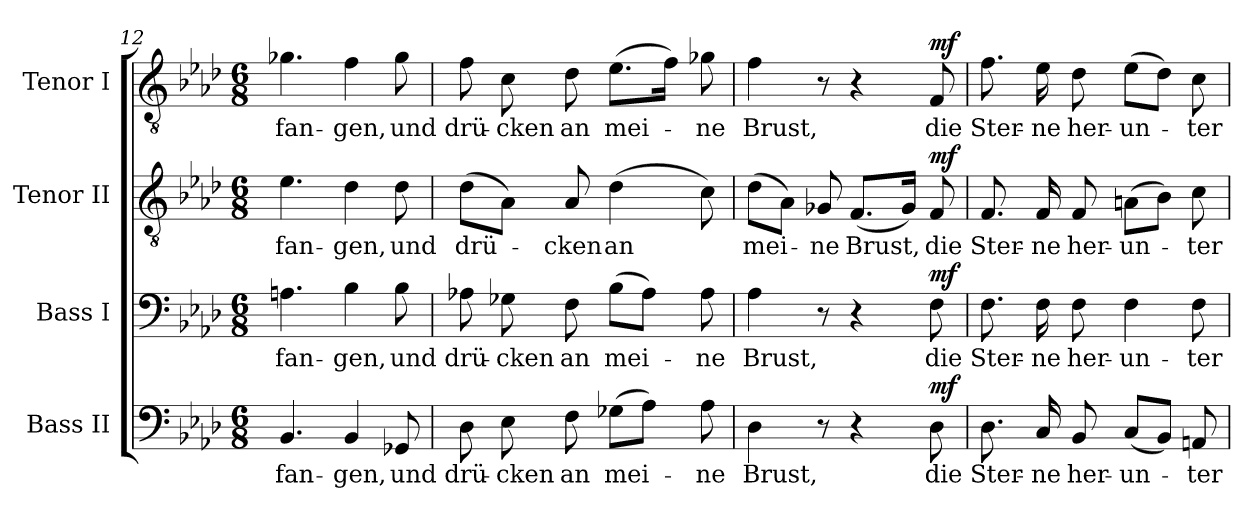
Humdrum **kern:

**kern	**text	**dynam	**kern	**text	**dynam	**kern	**text	**dynam	**kern	**text	**dynam
*part4	*part4	*part4	*part3	*part3	*part3	*part2	*part2	*part2	*part1	*part1	*part1
*staff4	*staff4	*staff4	*staff3	*staff3	*staff3	*staff2	*staff2	*staff2	*staff1	*staff1	*staff1
*I"Bass II	*	*	*I"Bass I	*	*	*I"Tenor II	*	*	*I"Tenor I	*	*
*I'B.	*	*	*I'B.	*	*	*I'T.	*	*	*I'T.	*	*
*clefF4	*	*	*clefF4	*	*	*clefGv2	*	*	*clefGv2	*	*
*	*	*	*	*	*	*ITrd7c12	*	*	*ITrd7c12	*	*
*k[b-e-a-d-]	*	*	*k[b-e-a-d-]	*	*	*k[b-e-a-d-]	*	*	*k[b-e-a-d-]	*	*
*A-:	*	*	*A-:	*	*	*A-:	*	*	*A-:	*	*
*M6/8	*	*	*M6/8	*	*	*M6/8	*	*	*M6/8	*	*
=12	=12	=12	=12	=12	=12	=12	=12	=12	=12	=12	=12
!	!LO:LY:b:color=#000000	!	!	!	!	!	!	!	!	!	!
!	!	!	!	!LO:LY:b:color=#000000	!	!	!	!	!	!	!
!	!	!	!	!	!	!	!LO:LY:b:color=#000000	!	!	!	!
!	!	!	!	!	!	!	!	!	!	!LO:LY:b:color=#000000	!
4.BB-i/	-fan-	.	4.Ani\	-fan-	.	4.E-i\	-fan-	.	4.G-Xi\	-fan-	.
!	!LO:LY:b:color=#000000	!	!	!	!	!	!	!	!	!	!
!	!	!	!	!LO:LY:b:color=#000000	!	!	!	!	!	!	!
!	!	!	!	!	!	!	!LO:LY:b:color=#000000	!	!	!	!
!	!	!	!	!	!	!	!	!	!	!LO:LY:b:color=#000000	!
4BB-i/	-gen,	.	4B-i\	-gen,	.	4D-i\	-gen,	.	4Fi\	-gen,	.
!	!LO:LY:b:color=#000000	!	!	!	!	!	!	!	!	!	!
!	!	!	!	!LO:LY:b:color=#000000	!	!	!	!	!	!	!
!	!	!	!	!	!	!	!LO:LY:b:color=#000000	!	!	!	!
!	!	!	!	!	!	!	!	!	!	!LO:LY:b:color=#000000	!
8GG-Xi/	und	.	8B-i\	und	.	8D-i\	und	.	8G-i\	und	.
!!LO:PB:g=z
=13	=13	=13	=13	=13	=13	=13	=13	=13	=13	=13	=13
!	!LO:LY:b:color=#000000	!	!	!	!	!	!	!	!	!	!
!	!	!	!	!LO:LY:b:color=#000000	!	!	!	!	!	!	!
!	!	!	!	!	!	!	!LO:LY:b:color=#000000	!	!	!	!
!	!	!	!	!	!	!	!	!	!	!LO:LY:b:color=#000000	!
8D-i\	drü-	.	8A-Xi\	drü-	.	(8D-i\L	drü-	.	8Fi\	drü-	.
!	!LO:LY:b:color=#000000	!	!	!	!	!	!	!	!	!	!
!	!	!	!	!LO:LY:b:color=#000000	!	!	!	!	!	!	!
!	!	!	!	!	!	!	!	!	!	!LO:LY:b:color=#000000	!
8E-i\	-cken	.	8G-Xi\	-cken	.	8AA-i\J)	.	.	8Ci\	-cken	.
!	!LO:LY:b:color=#000000	!	!	!	!	!	!	!	!	!	!
!	!	!	!	!LO:LY:b:color=#000000	!	!	!	!	!	!	!
!	!	!	!	!	!	!	!LO:LY:b:color=#000000	!	!	!	!
!	!	!	!	!	!	!	!	!	!	!LO:LY:b:color=#000000	!
8Fi\	an	.	8Fi\	an	.	8AA-i/	-cken	.	8D-i\	an	.
!	!LO:LY:b:color=#000000	!	!	!	!	!	!	!	!	!	!
!	!	!	!	!LO:LY:b:color=#000000	!	!	!	!	!	!	!
!	!	!	!	!	!	!	!LO:LY:b:color=#000000	!	!	!	!
!	!	!	!	!	!	!	!	!	!	!LO:LY:b:color=#000000	!
(8G-Xi\L	mei-	.	(8B-i\L	mei-	.	(4D-i\	an	.	(8.E-i\L	mei-	.
8A-i\J)	.	.	8A-i\J)	.	.	.	.	.	.	.	.
.	.	.	.	.	.	.	.	.	16Fi\Jk)	.	.
!	!LO:LY:b:color=#000000	!	!	!	!	!	!	!	!	!	!
!	!	!	!	!LO:LY:b:color=#000000	!	!	!	!	!	!	!
!	!	!	!	!	!	!	!	!	!	!LO:LY:b:color=#000000	!
8A-i\	-ne	.	8A-i\	-ne	.	8Ci\)	.	.	8G-Xi\	-ne	.
=14	=14	=14	=14	=14	=14	=14	=14	=14	=14	=14	=14
!	!LO:LY:b:color=#000000	!	!	!	!	!	!	!	!	!	!
!	!	!	!	!LO:LY:b:color=#000000	!	!	!	!	!	!	!
!	!	!	!	!	!	!	!LO:LY:b:color=#000000	!	!	!	!
!	!	!	!	!	!	!	!	!	!	!LO:LY:b:color=#000000	!
4D-i\	Brust,	.	4A-i\	Brust,	.	(8D-i\L	mei-	.	4Fi\	Brust,	.
.	.	.	.	.	.	8AA-i\J)	.	.	.	.	.
!	!	!	!	!	!	!	!LO:LY:b:color=#000000	!	!	!	!
8r	.	.	8r	.	.	8GG-Xi/	-ne	.	8r	.	.
!	!	!	!	!	!	!	!LO:LY:b:color=#000000	!	!	!	!
4r	.	.	4r	.	.	(8.FFi/L	Brust,	.	4r	.	.
.	.	.	.	.	.	16GG-i/Jk)	.	.	.	.	.
!	!LO:LY:b:color=#000000	!	!	!	!	!	!	!	!	!	!
!	!	!	!	!LO:LY:b:color=#000000	!	!	!	!	!	!	!
!	!	!	!	!	!	!	!LO:LY:b:color=#000000	!	!	!	!
!	!	!	!	!	!	!	!	!	!	!LO:LY:b:color=#000000	!
8D-i\	die	mf	8Fi\	die	mf	8FFi/	die	mf	8FFi/	die	mf
=15	=15	=15	=15	=15	=15	=15	=15	=15	=15	=15	=15
!	!LO:LY:b:color=#000000	!	!	!	!	!	!	!	!	!	!
!	!	!	!	!LO:LY:b:color=#000000	!	!	!	!	!	!	!
!	!	!	!	!	!	!	!LO:LY:b:color=#000000	!	!	!	!
!	!	!	!	!	!	!	!	!	!	!LO:LY:b:color=#000000	!
8.D-i\	Ster-	.	8.Fi\	Ster-	.	8.FFi/	Ster-	.	8.Fi\	Ster-	.
!	!LO:LY:b:color=#000000	!	!	!	!	!	!	!	!	!	!
!	!	!	!	!LO:LY:b:color=#000000	!	!	!	!	!	!	!
!	!	!	!	!	!	!	!LO:LY:b:color=#000000	!	!	!	!
!	!	!	!	!	!	!	!	!	!	!LO:LY:b:color=#000000	!
16Ci/	-ne	.	16Fi\	-ne	.	16FFi/	-ne	.	16E-i\	-ne	.
!	!LO:LY:b:color=#000000	!	!	!	!	!	!	!	!	!	!
!	!	!	!	!LO:LY:b:color=#000000	!	!	!	!	!	!	!
!	!	!	!	!	!	!	!LO:LY:b:color=#000000	!	!	!	!
!	!	!	!	!	!	!	!	!	!	!LO:LY:b:color=#000000	!
8BB-i/	her-	.	8Fi\	her-	.	8FFi/	her-	.	8D-i\	her-	.
!	!LO:LY:b:color=#000000	!	!	!	!	!	!	!	!	!	!
!	!	!	!	!LO:LY:b:color=#000000	!	!	!	!	!	!	!
!	!	!	!	!	!	!	!LO:LY:b:color=#000000	!	!	!	!
!	!	!	!	!	!	!	!	!	!	!LO:LY:b:color=#000000	!
(8Ci/L	-un-	.	4Fi\	-un-	.	(8AAni\L	-un-	.	(8E-i\L	-un-	.
8BB-i/J)	.	.	.	.	.	8BB-i\J)	.	.	8D-i\J)	.	.
!	!LO:LY:b:color=#000000	!	!	!	!	!	!	!	!	!	!
!	!	!	!	!LO:LY:b:color=#000000	!	!	!	!	!	!	!
!	!	!	!	!	!	!	!LO:LY:b:color=#000000	!	!	!	!
!	!	!	!	!	!	!	!	!	!	!LO:LY:b:color=#000000	!
8AAni/	-ter	.	8Fi\	-ter	.	8Ci\	-ter	.	8Ci\	-ter	.
=	=	=	=	=	=	=	=	=	=	=	=
*-	*-	*-	*-	*-	*-	*-	*-	*-	*-	*-	*-
